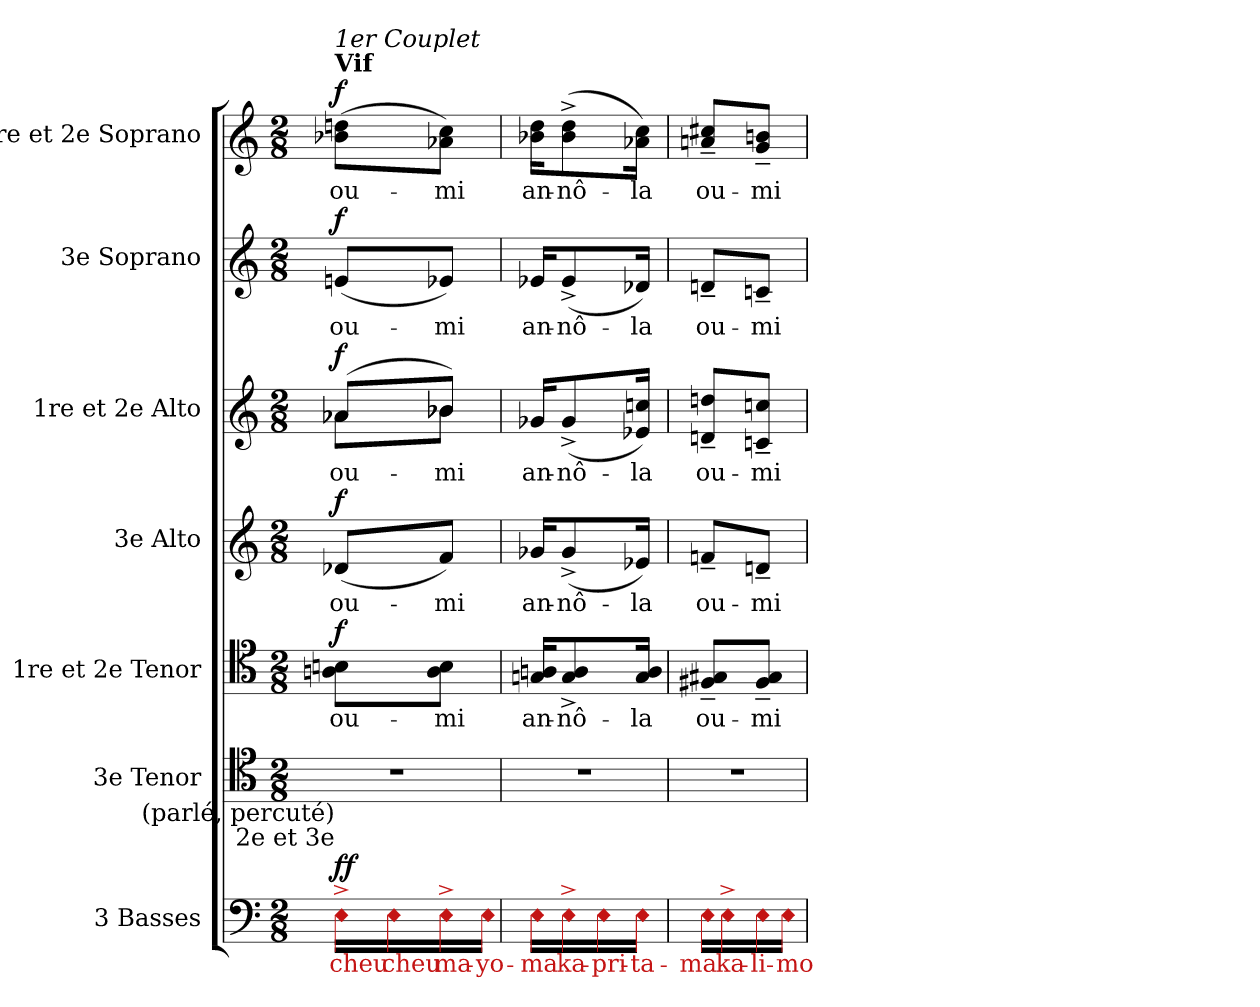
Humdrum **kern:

**kern	**text	**dynam	**kern	**kern	**text	**dynam	**kern	**text	**dynam	**kern	**text	**dynam	**kern	**text	**dynam	**kern	**text	**dynam
*part7	*part7	*part7	*part6	*part5	*part5	*part5	*part4	*part4	*part4	*part3	*part3	*part3	*part2	*part2	*part2	*part1	*part1	*part1
*staff7	*staff7	*staff7	*staff6	*staff5	*staff5	*staff5	*staff4	*staff4	*staff4	*staff3	*staff3	*staff3	*staff2	*staff2	*staff2	*staff1	*staff1	*staff1
*I"3 Basses	*	*	*I"3e Tenor	*I"1re et 2e Tenor	*	*	*I"3e Alto	*	*	*I"1re et 2e Alto	*	*	*I"3e Soprano	*	*	*I"1re et 2e Soprano	*	*
*I'B.	*	*	*I'T.	*	*	*	*I'A.	*	*	*	*	*	*I'S.	*	*	*	*	*
*clefF4	*	*	*clefC4	*clefC4	*	*	*clefG2	*	*	*clefG2	*	*	*clefG2	*	*	*clefG2	*	*
*k[]	*	*	*k[]	*k[]	*	*	*k[]	*	*	*k[]	*	*	*k[]	*	*	*k[]	*	*
*C:	*	*	*C:	*C:	*	*	*C:	*	*	*C:	*	*	*C:	*	*	*C:	*	*
*M2/8	*	*	*M2/8	*M2/8	*	*	*M2/8	*	*	*M2/8	*	*	*M2/8	*	*	*M2/8	*	*
=1	=1	=1	=1	=1	=1	=1	=1	=1	=1	=1	=1	=1	=1	=1	=1	=1	=1	=1
!	!	!	!	!	!	!	!	!	!	!	!	!	!	!	!	!LO:TX:a:B:t=Vif	!	!
!	!	!	!	!	!	!	!	!	!	!	!	!	!	!	!	!LO:TX:a:i:t=1er Couplet	!	!
!	!	!	!	!	!	!	!	!	!	!LO:TX:a:rj:t=a2	!	!	!	!	!	!	!	!
!LO:TX:a:rj:t=2e et 3e	!	!	!	!	!	!	!	!	!	!	!	!	!	!	!	!	!	!
!LO:TX:a:rj:t=(parlé, percuté)	!	!	!	!	!	!	!	!	!	!	!	!	!	!	!	!	!	!
!LO:N:head=diamond	!	!LO:DY:a	!	!	!	!LO:DY:a	!	!	!LO:DY:a	!	!	!LO:DY:a	!	!	!LO:DY:a	!	!	!LO:DY:a
*	*	*	*	*	*	*	*	*	*	*^	*	*	*	*	*	*	*	*
16Rcc^LL	cheu	ff	4r	8An 8BnL	ou-	f	(>8d-XL	ou-	f	(8a-XL	8a-XL	ou-	f	(>8enL	ou-	f	(8b-X 8ddnL	ou-	f
!LO:N:head=diamond	!	!	!	!	!	!	!	!	!	!	!	!	!	!	!	!	!	!	!
16Rcc	cheu	.	.	.	.	.	.	.	.	.	.	.	.	.	.	.	.	.	.
!LO:N:head=diamond	!	!	!	!	!	!	!	!	!	!	!	!	!	!	!	!	!	!	!
16Rcc^	ma-	.	.	8A 8BJ	-mi	.	8fJ)	-mi	.	8b-XJ)	8b-XJ	-mi	.	8e-XJ)	-mi	.	8a-X 8ccJ)	-mi	.
!LO:N:head=diamond	!	!	!	!	!	!	!	!	!	!	!	!	!	!	!	!	!	!	!
16RccJJ	-yo-	.	.	.	.	.	.	.	.	.	.	.	.	.	.	.	.	.	.
*	*	*	*	*	*	*	*	*	*	*v	*v	*	*	*	*	*	*	*	*
=2	=2	=2	=2	=2	=2	=2	=2	=2	=2	=2	=2	=2	=2	=2	=2	=2	=2	=2
!LO:N:head=diamond	!	!	!	!	!	!	!	!	!	!	!	!	!	!	!	!	!	!
16RccLL	-ma	.	4r	16Gn 16AnKL	an-	.	16g-XKL	an-	.	16g-XKL	an-	.	16e-XKL	an-	.	16b-X 16ddKL	an-	.
!LO:N:head=diamond	!	!	!	!	!	!	!	!	!	!	!	!	!	!	!	!	!	!
16Rcc^	ka-	.	.	8G^> 8A^>	-nô-	.	(>8g-^>	-nô-	.	(>8g-^>	-nô-	.	(>8e-^>	-nô-	.	(8b-^ 8dd^	-nô-	.
!LO:N:head=diamond	!	!	!	!	!	!	!	!	!	!	!	!	!	!	!	!	!	!
16Rcc	-pri-	.	.	.	.	.	.	.	.	.	.	.	.	.	.	.	.	.
!LO:N:head=diamond	!	!	!	!	!	!	!	!	!	!	!	!	!	!	!	!	!	!
16RccJJ	-ta-	.	.	16G 16AJk	-la	.	16e-XJk)	-la	.	16e-X 16ccnJk)	-la	.	16d-XJk)	-la	.	16a-X 16ccJk)	-la	.
=3	=3	=3	=3	=3	=3	=3	=3	=3	=3	=3	=3	=3	=3	=3	=3	=3	=3	=3
!LO:N:head=diamond	!	!	!	!	!	!	!	!	!	!	!	!	!	!	!	!	!	!
16RccLL	-ma	.	4r	8F#X~> 8G#X~>L	ou-	.	8fn~>L	ou-	.	8dn~> 8ddn~>L	ou-	.	8dn~>L	ou-	.	8an~> 8cc#X~>L	ou-	.
!LO:N:head=diamond	!	!	!	!	!	!	!	!	!	!	!	!	!	!	!	!	!	!
16Rcc^	ka-	.	.	.	.	.	.	.	.	.	.	.	.	.	.	.	.	.
!LO:N:head=diamond	!	!	!	!	!	!	!	!	!	!	!	!	!	!	!	!	!	!
16Rcc	-li-	.	.	8F#~> 8G#~>J	-mi	.	8dn~>J	-mi	.	8cn~> 8ccn~>J	-mi	.	8cn~>J	-mi	.	8g~> 8bn~>J	-mi	.
!LO:N:head=diamond	!	!	!	!	!	!	!	!	!	!	!	!	!	!	!	!	!	!
16RccJJ	-mo-	.	.	.	.	.	.	.	.	.	.	.	.	.	.	.	.	.
=	=	=	=	=	=	=	=	=	=	=	=	=	=	=	=	=	=	=
*-	*-	*-	*-	*-	*-	*-	*-	*-	*-	*-	*-	*-	*-	*-	*-	*-	*-	*-
